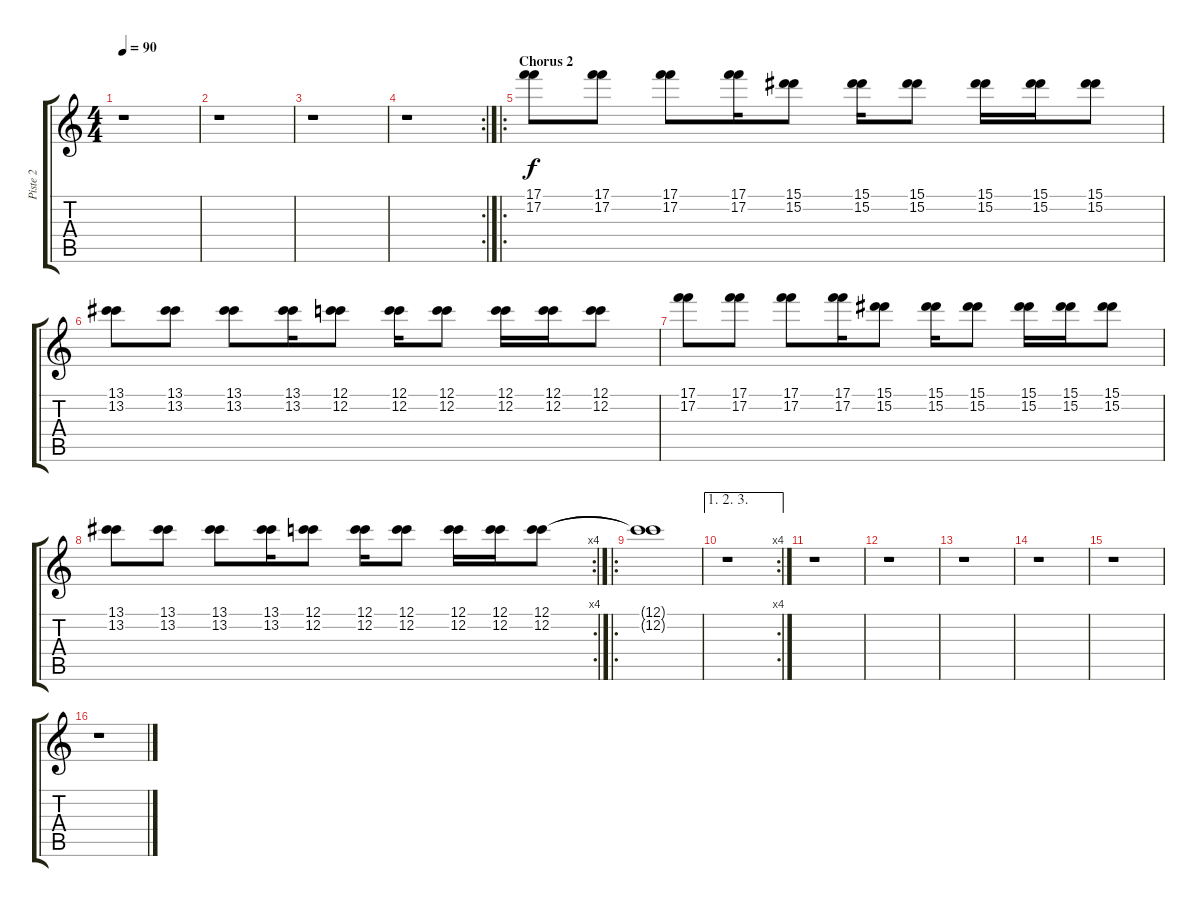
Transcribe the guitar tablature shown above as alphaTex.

\track ("Piste 2" "Piste 2") {instrument distortionguitar}
\staff {score tabs}
\tuning (C4 C4 Ab3 Eb3 Bb2 F2) {hide}
\ts (4 4)
\tempo 90
\clef g2
\ks c
r.1{dy f} |
r.1 |
r.1 |
\rc 2
r.1 |
\ro
\section ("" "Chorus 2")
(17.1 17.2).8 (17.1 17.2).8 (17.1 17.2).8 (17.1 17.2).16 (15.1 15.2).8 (15.1 15.2).16 (15.1 15.2).8 (15.1 15.2).16 (15.1 15.2).16 (15.1 15.2).8 |
(13.1 13.2).8 (13.1 13.2).8 (13.1 13.2).8 (13.1 13.2).16 (12.1 12.2).8 (12.1 12.2).16 (12.1 12.2).8 (12.1 12.2).16 (12.1 12.2).16 (12.1 12.2).8 |
(17.1 17.2).8 (17.1 17.2).8 (17.1 17.2).8 (17.1 17.2).16 (15.1 15.2).8 (15.1 15.2).16 (15.1 15.2).8 (15.1 15.2).16 (15.1 15.2).16 (15.1 15.2).8 |
\rc 4
(13.1 13.2).8 (13.1 13.2).8 (13.1 13.2).8 (13.1 13.2).16 (12.1 12.2).8 (12.1 12.2).16 (12.1 12.2).8 (12.1 12.2).16 (12.1 12.2).16 (12.1 12.2).8 |
\ro
(12.1{t} 12.2{t}).1 |
\ae (1 2 3)
\rc 4
r.1 |
r.1 |
r.1 |
r.1 |
r.1 |
r.1 |
r.1
